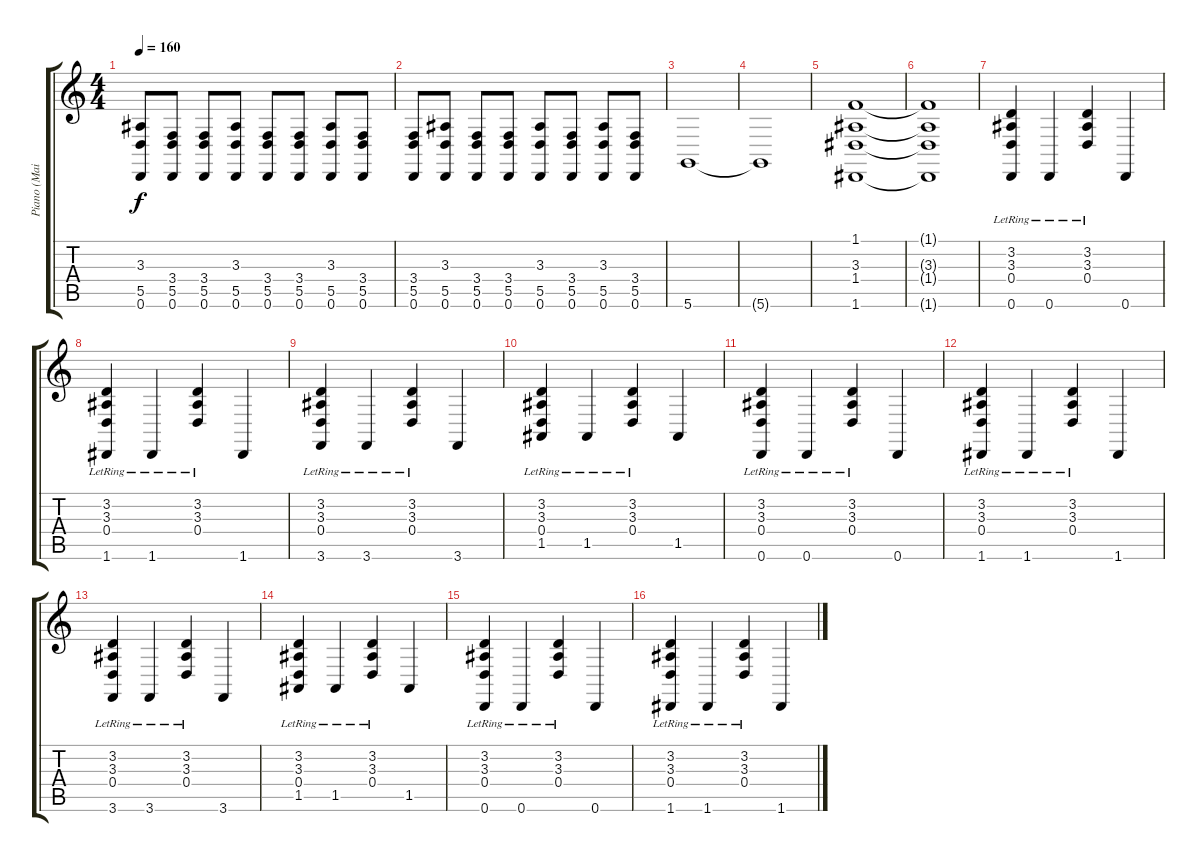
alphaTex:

\track ("Piano (Main)" "Piano (Mai") {instrument brightacousticpiano}
\staff {score tabs}
\tuning (E4 B3 G3 D3 A2 D2) {hide}
\ts (4 4)
\tempo 160
\clef g2
\ks c
(3.3 5.5 0.6).8{dy f} (3.4 5.5 0.6).8 (3.4 5.5 0.6).8 (3.3 5.5 0.6).8 (3.4 5.5 0.6).8 (3.4 5.5 0.6).8 (3.3 5.5 0.6).8 (3.4 5.5 0.6).8 |
(3.4 5.5 0.6).8 (3.3 5.5 0.6).8 (3.4 5.5 0.6).8 (3.4 5.5 0.6).8 (3.3 5.5 0.6).8 (3.4 5.5 0.6).8 (3.3 5.5 0.6).8 (3.4 5.5 0.6).8 |
5.6.1 |
5.6{t}.1 |
(1.1 3.3 1.4 1.6).1 |
(1.1{t} 3.3{t} 1.4{t} 1.6{t}).1 |
\section ("" " ")
(3.2{lr} 3.3{lr} 0.4{lr} 0.6).4 0.6{lr}.4 (3.2{lr} 3.3{lr} 0.4{lr}).4 0.6.4 |
(3.2{lr} 3.3{lr} 0.4{lr} 1.6).4 1.6{lr}.4 (3.2{lr} 3.3{lr} 0.4{lr}).4 1.6.4 |
(3.2{lr} 3.3{lr} 0.4{lr} 3.6).4 3.6{lr}.4 (3.2{lr} 3.3{lr} 0.4{lr}).4 3.6.4 |
(3.2{lr} 3.3{lr} 0.4{lr} 1.5).4 1.5{lr}.4 (3.2{lr} 3.3{lr} 0.4{lr}).4 1.5.4 |
(3.2{lr} 3.3{lr} 0.4{lr} 0.6).4 0.6{lr}.4 (3.2{lr} 3.3{lr} 0.4{lr}).4 0.6.4 |
(3.2{lr} 3.3{lr} 0.4{lr} 1.6).4 1.6{lr}.4 (3.2{lr} 3.3{lr} 0.4{lr}).4 1.6.4 |
(3.2{lr} 3.3{lr} 0.4{lr} 3.6).4 3.6{lr}.4 (3.2{lr} 3.3{lr} 0.4{lr}).4 3.6.4 |
(3.2{lr} 3.3{lr} 0.4{lr} 1.5).4 1.5{lr}.4 (3.2{lr} 3.3{lr} 0.4{lr}).4 1.5.4 |
(3.2{lr} 3.3{lr} 0.4{lr} 0.6).4 0.6{lr}.4 (3.2{lr} 3.3{lr} 0.4{lr}).4 0.6.4 |
(3.2{lr} 3.3{lr} 0.4{lr} 1.6).4 1.6{lr}.4 (3.2{lr} 3.3{lr} 0.4{lr}).4 1.6.4
